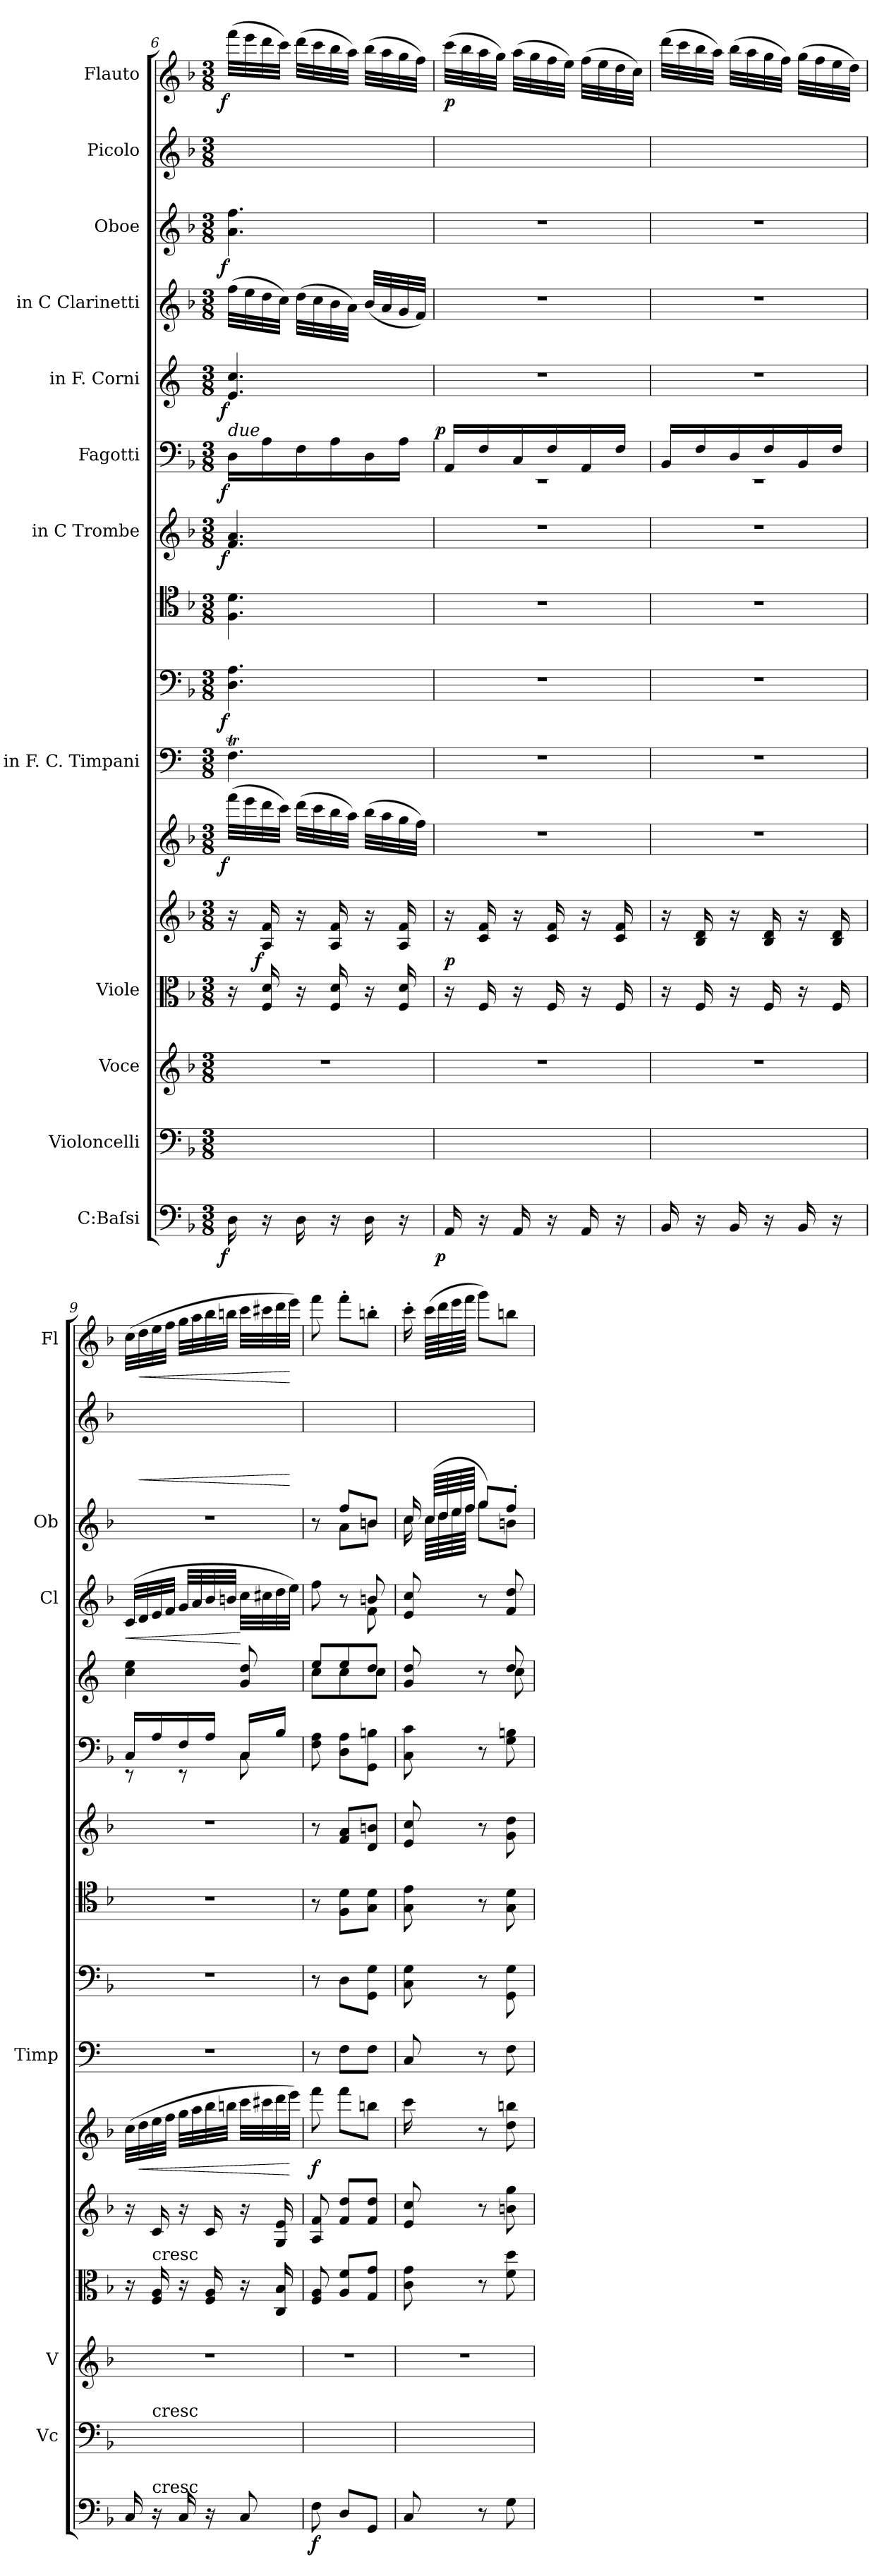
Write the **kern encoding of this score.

**kern	**dynam	**kern	**kern	**kern	**kern	**dynam	**kern	**dynam	**kern	**kern	**dynam	**kern	**kern	**dynam	**kern	**dynam	**kern	**dynam	**kern	**dynam	**kern	**dynam	**kern	**dynam	**kern	**dynam
*part16	*part16	*part15	*part14	*part13	*part12	*part12	*part11	*part11	*part10	*part9	*part9	*part8	*part7	*part7	*part6	*part6	*part5	*part5	*part4	*part4	*part3	*part3	*part2	*part2	*part1	*part1
*staff16	*staff16	*staff15	*staff14	*staff13	*staff12	*staff12	*staff11	*staff11	*staff10	*staff9	*staff9	*staff8	*staff7	*staff7	*staff6	*staff6	*staff5	*staff5	*staff4	*staff4	*staff3	*staff3	*staff2	*staff2	*staff1	*staff1
*I"C:Baſsi	*	*I"Violoncelli	*I"Voce	*I"Viole	*	*	*	*	*I" in F. C. Timpani	*	*	*	*I"in C Trombe	*	*I"Fagotti	*	*I"in F. Corni	*	*I"in C Clarinetti	*	*I"Oboe	*	*I"Picolo	*	*I"Flauto	*
*	*	*I'Vc	*I'V	*	*	*	*	*	*I'Timp	*	*	*	*	*	*	*	*	*	*I'Cl	*	*I'Ob	*	*	*	*I'Fl	*
*clefF4	*	*clefF4	*clefG2	*clefC3	*clefG2	*	*clefG2	*	*clefF4	*clefF4	*	*clefC4	*clefG2	*	*clefF4	*	*clefG2	*	*clefG2	*	*clefG2	*	*clefG2	*	*clefG2	*
*	*	*	*	*	*	*	*	*	*	*	*	*	*	*	*	*	*ITrd4c7	*	*	*	*	*	*ITrd-7c-12	*	*	*
*k[b-]	*	*k[b-]	*k[b-]	*k[b-]	*k[b-]	*	*k[b-]	*	*k[]	*k[b-]	*	*k[b-]	*k[b-]	*	*k[b-]	*	*k[b-]	*	*k[b-]	*	*k[b-]	*	*k[b-]	*	*k[b-]	*
*M3/8	*	*M3/8	*M3/8	*M3/8	*M3/8	*	*M3/8	*	*M3/8	*M3/8	*	*M3/8	*M3/8	*	*M3/8	*	*M3/8	*	*M3/8	*	*M3/8	*	*M3/8	*	*M3/8	*
=6	=6	=6	=6	=6	=6	=6	=6	=6	=6	=6	=6	=6	=6	=6	=6	=6	=6	=6	=6	=6	=6	=6	=6	=6	=6	=6
!	!	!	!	!	!	!	!	!	!	!	!	!	!	!	!LO:TX:a:i:t=due	!	!	!	!	!	!	!	!	!	!	!
!	!LO:DY:rj	!	!	!	!	!	!	!LO:DY:rj	!	!	!LO:DY:rj	!	!	!LO:DY:rj	!	!LO:DY:rj	!	!LO:DY:rj	!	!	!	!LO:DY:rj	!	!	!	!LO:DY:rj
16D\	f	16D\yy	4.r	16r	16r	.	(32fff\LLL	f	4.FT\	4.D\ 4.A\	f	4.F\ 4.d\	4.f/ 4.a/	f	16D\LL	f	4.A/ 4.f/	f	(32ff\LLL	.	4.a\ 4.ff\	f	(32fff\LLLyy	.	(32fff\LLL	f
.	.	.	.	.	.	.	32eee\	.	.	.	.	.	.	.	.	.	.	.	32ee\	.	.	.	32eee\yy	.	32eee\	.
!	!	!	!	!	!	!LO:DY:rj	!	!	!	!	!	!	!	!	!	!	!	!	!	!	!	!	!	!	!	!
16r	.	16ryy	.	16F/ 16d/	16A/ 16f/	f	32ddd\	.	.	.	.	.	.	.	16A\	.	.	.	32dd\	.	.	.	32ddd\yy	.	32ddd\	.
.	.	.	.	.	.	.	32ccc\JJJ)	.	.	.	.	.	.	.	.	.	.	.	32cc\JJJ)	.	.	.	32ccc\JJJyy)	.	32ccc\JJJ)	.
16D\	.	16D\yy	.	16r	16r	.	(32ddd\LLL	.	.	.	.	.	.	.	16F\	.	.	.	(32dd\LLL	.	.	.	(32ddd\LLLyy	.	(32ddd\LLL	.
.	.	.	.	.	.	.	32ccc\	.	.	.	.	.	.	.	.	.	.	.	32cc\	.	.	.	32ccc\yy	.	32ccc\	.
16r	.	16ryy	.	16F/ 16d/	16A/ 16f/	.	32bb-\	.	.	.	.	.	.	.	16A\	.	.	.	32b-\	.	.	.	32bb-\yy	.	32bb-\	.
.	.	.	.	.	.	.	32aa\JJJ)	.	.	.	.	.	.	.	.	.	.	.	32a\JJJ)	.	.	.	32aa\JJJyy)	.	32aa\JJJ)	.
16D\	.	16D\yy	.	16r	16r	.	(32bb-\LLL	.	.	.	.	.	.	.	16D\	.	.	.	(32b-/LLL	.	.	.	(32bb-\LLLyy	.	(32bb-\LLL	.
.	.	.	.	.	.	.	32aa\	.	.	.	.	.	.	.	.	.	.	.	32a/	.	.	.	32aa\yy	.	32aa\	.
16r	.	16ryy	.	16F/ 16d/	16A/ 16f/	.	32gg\	.	.	.	.	.	.	.	16A\JJ	.	.	.	32g/	.	.	.	32gg\yy	.	32gg\	.
.	.	.	.	.	.	.	32ff\JJJ)	.	.	.	.	.	.	.	.	.	.	.	32f/JJJ)	.	.	.	32ff\JJJyy)	.	32ff\JJJ)	.
=7	=7	=7	=7	=7	=7	=7	=7	=7	=7	=7	=7	=7	=7	=7	=7	=7	=7	=7	=7	=7	=7	=7	=7	=7	=7	=7
*	*	*	*	*	*	*	*	*	*	*	*	*	*	*	*^	*	*	*	*	*	*	*	*	*	*	*
!	!LO:DY:rj	!	!	!	!	!	!	!	!	!	!	!	!	!	!	!	!LO:DY:a:rj	!	!	!	!	!	!	!	!	!	!
16AA/	p	16AA/yy	4.r	16r	16r	p	4.r	.	4.r	4.r	.	4.r	4.r	.	16AA/LL	4.rEE	p	4.r	.	4.r	.	4.r	.	(32ccc\LLLyy	.	(32ccc\LLL	p
.	.	.	.	.	.	.	.	.	.	.	.	.	.	.	.	.	.	.	.	.	.	.	.	32bb-\yy	.	32bb-\	.
16r	.	16ryy	.	16F/	16c/ 16f/	.	.	.	.	.	.	.	.	.	16F/	.	.	.	.	.	.	.	.	32aa\yy	.	32aa\	.
.	.	.	.	.	.	.	.	.	.	.	.	.	.	.	.	.	.	.	.	.	.	.	.	32gg\JJJyy)	.	32gg\JJJ)	.
16AA/	.	16AA/yy	.	16r	16r	.	.	.	.	.	.	.	.	.	16C/	.	.	.	.	.	.	.	.	(32aa\LLLyy	.	(32aa\LLL	.
.	.	.	.	.	.	.	.	.	.	.	.	.	.	.	.	.	.	.	.	.	.	.	.	32gg\yy	.	32gg\	.
16r	.	16ryy	.	16F/	16c/ 16f/	.	.	.	.	.	.	.	.	.	16F/	.	.	.	.	.	.	.	.	32ff\yy	.	32ff\	.
.	.	.	.	.	.	.	.	.	.	.	.	.	.	.	.	.	.	.	.	.	.	.	.	32ee\JJJyy)	.	32ee\JJJ)	.
16AA/	.	16AA/yy	.	16r	16r	.	.	.	.	.	.	.	.	.	16AA/	.	.	.	.	.	.	.	.	(32ff\LLLyy	.	(32ff\LLL	.
.	.	.	.	.	.	.	.	.	.	.	.	.	.	.	.	.	.	.	.	.	.	.	.	32ee\yy	.	32ee\	.
16r	.	16ryy	.	16F/	16c/ 16f/	.	.	.	.	.	.	.	.	.	16F/JJ	.	.	.	.	.	.	.	.	32dd\yy	.	32dd\	.
.	.	.	.	.	.	.	.	.	.	.	.	.	.	.	.	.	.	.	.	.	.	.	.	32cc\JJJyy)	.	32cc\JJJ)	.
=8	=8	=8	=8	=8	=8	=8	=8	=8	=8	=8	=8	=8	=8	=8	=8	=8	=8	=8	=8	=8	=8	=8	=8	=8	=8	=8	=8
16BB-/	.	16BB-/yy	4.r	16r	16r	.	4.r	.	4.r	4.r	.	4.r	4.r	.	16BB-/LL	4.rEE	.	4.r	.	4.r	.	4.r	.	(32ddd\LLLyy	.	(32ddd\LLL	.
.	.	.	.	.	.	.	.	.	.	.	.	.	.	.	.	.	.	.	.	.	.	.	.	32ccc\yy	.	32ccc\	.
16r	.	16ryy	.	16F/	16B-/ 16d/	.	.	.	.	.	.	.	.	.	16F/	.	.	.	.	.	.	.	.	32bb-\yy	.	32bb-\	.
.	.	.	.	.	.	.	.	.	.	.	.	.	.	.	.	.	.	.	.	.	.	.	.	32aa\JJJyy)	.	32aa\JJJ)	.
16BB-/	.	16BB-/yy	.	16r	16r	.	.	.	.	.	.	.	.	.	16D/	.	.	.	.	.	.	.	.	(32bb-\LLLyy	.	(32bb-\LLL	.
.	.	.	.	.	.	.	.	.	.	.	.	.	.	.	.	.	.	.	.	.	.	.	.	32aa\yy	.	32aa\	.
16r	.	16ryy	.	16F/	16B-/ 16d/	.	.	.	.	.	.	.	.	.	16F/	.	.	.	.	.	.	.	.	32gg\yy	.	32gg\	.
.	.	.	.	.	.	.	.	.	.	.	.	.	.	.	.	.	.	.	.	.	.	.	.	32ff\JJJyy)	.	32ff\JJJ)	.
16BB-/	.	16BB-/yy	.	16r	16r	.	.	.	.	.	.	.	.	.	16BB-/	.	.	.	.	.	.	.	.	(32gg\LLLyy	.	(32gg\LLL	.
.	.	.	.	.	.	.	.	.	.	.	.	.	.	.	.	.	.	.	.	.	.	.	.	32ff\yy	.	32ff\	.
16r	.	16ryy	.	16F/	16B-/ 16d/	.	.	.	.	.	.	.	.	.	16F/JJ	.	.	.	.	.	.	.	.	32ee\yy	.	32ee\	.
.	.	.	.	.	.	.	.	.	.	.	.	.	.	.	.	.	.	.	.	.	.	.	.	32dd\JJJyy)	.	32dd\JJJ)	.
=9	=9	=9	=9	=9	=9	=9	=9	=9	=9	=9	=9	=9	=9	=9	=9	=9	=9	=9	=9	=9	=9	=9	=9	=9	=9	=9	=9
!	!	!	!	!	!	!	!	!	!	!	!	!	!	!	!	!	!	!	!	!	!LO:HP:b	!	!	!	!	!	!
16C/	.	16C/yy	4.r	16r	16r	.	(32cc\LLL	.	4.r	4.r	.	4.r	4.r	.	16C/LL	8rEE	.	4f\ 4a\	.	(32c/LLL	<	4.r	.	(32cc\LLLyy	.	(32cc\LLL	.
!	!	!	!	!	!	!	!	!LO:HP:b	!	!	!	!	!	!	!	!	!	!	!	!	!	!	!	!	!LO:HP:b	!	!LO:HP:b
.	.	.	.	.	.	.	32dd\	<	.	.	.	.	.	.	.	.	.	.	.	32d/	.	.	.	32dd\yy	<	32dd\	<
!	!	!	!	!LO:TX:t=cresc	!	!	!	!	!	!	!	!	!	!	!	!	!	!	!	!	!	!	!	!	!	!	!
!	!	!LO:TX:t=cresc	!	!	!	!	!	!	!	!	!	!	!	!	!	!	!	!	!	!	!	!	!	!	!	!	!
!LO:TX:t=cresc	!	!	!	!	!	!	!	!	!	!	!	!	!	!	!	!	!	!	!	!	!	!	!	!	!	!	!
16r	.	16ryy	.	16F/ 16A/	16c/	.	32ee\	.	.	.	.	.	.	.	16A/	.	.	.	.	32e/	.	.	.	32ee\yy	.	32ee\	.
.	.	.	.	.	.	.	32ff\JJJ	.	.	.	.	.	.	.	.	.	.	.	.	32f/JJJ	.	.	.	32ff\JJJyy	.	32ff\JJJ	.
16C/	.	16C/yy	.	16r	16r	.	32gg\LLL	.	.	.	.	.	.	.	16F/	8rEE	.	.	.	32g/LLL	.	.	.	32gg\LLLyy	.	32gg\LLL	.
.	.	.	.	.	.	.	32aa\	.	.	.	.	.	.	.	.	.	.	.	.	32a/	.	.	.	32aa\yy	.	32aa\	.
16r	.	16ryy	.	16F/ 16A/	16c/	.	32bb-\	.	.	.	.	.	.	.	16A/JJ	.	.	.	.	32b-/	.	.	.	32bb-\yy	.	32bb-\	.
.	.	.	.	.	.	.	32bbn\JJJ	.	.	.	.	.	.	.	.	.	.	.	.	32bn/JJJ	.	.	.	32bbn\JJJyy	.	32bbn\JJJ	.
8C/	.	8C/yy	.	16r	16r	.	32ccc\LLL	.	.	.	.	.	.	.	16C/LL	8C\	.	8c/ 8g/	.	32cc\LLL	[	.	.	32ccc\LLLyy	.	32ccc\LLL	.
.	.	.	.	.	.	.	32ccc#X\	.	.	.	.	.	.	.	.	.	.	.	.	32cc#X\	.	.	.	32ccc#X\yy	.	32ccc#X\	.
.	.	.	.	16C/ 16B-/	16G/ 16e/	.	32ddd\	.	.	.	.	.	.	.	16B-/JJ	.	.	.	.	32dd\	.	.	.	32ddd\yy	.	32ddd\	.
.	.	.	.	.	.	.	32eee\JJJ)	[	.	.	.	.	.	.	.	.	.	.	.	32ee\JJJ)	.	.	.	32eee\JJJyy)	[	32eee\JJJ)	[
*	*	*	*	*	*	*	*	*	*	*	*	*	*	*	*v	*v	*	*	*	*	*	*	*	*	*	*	*
=10	=10	=10	=10	=10	=10	=10	=10	=10	=10	=10	=10	=10	=10	=10	=10	=10	=10	=10	=10	=10	=10	=10	=10	=10	=10	=10
*	*	*	*	*	*	*	*	*	*	*	*	*	*	*	*	*	*^	*	*^	*	*^	*	*	*	*	*
8F\	f	8F\yy	4.r	8F/ 8A/	8A/ 8f/	.	8fff\	f	8r	8r	.	8r	8r	.	8F\ 8A\	.	8a/L	8f\L	.	8ff\	4rcyy	.	8r	8rcyy	.	8fff\yy	.	8fff\	.
8D/L	.	8D/Lyy	.	8A/ 8f/L	8f/ 8dd/L	.	8fff\L	.	8F\L	8D\L	.	8F\ 8d\L	8f/ 8a/L	.	8D\ 8A\L	.	8a/	8f\	.	8r	.	.	8ff/L	8a\L	.	8fff'\Lyy	.	8fff'\L	.
8GG/J	.	8GG/Jyy	.	8G/ 8g/J	8f/ 8dd/J	.	8bbn\J	.	8F\J	8GG\ 8G\J	.	8G\ 8d\J	8d/ 8bn/J	.	8GG\ 8Bn\J	.	8g/J	8f\J	.	8bn/	8f\	.	8bn/J	8bn\J	.	8bbn'\Jyy	.	8bbn'\J	.
=11	=11	=11	=11	=11	=11	=11	=11	=11	=11	=11	=11	=11	=11	=11	=11	=11	=11	=11	=11	=11	=11	=11	=11	=11	=11	=11	=11	=11	=11
!	!	!	!	!	!	!	!LO:N:vis=16	!	!	!	!	!	!	!	!	!	!	!	!	!	!	!	!	!	!	!	!	!	!
*	*	*	*	*	*	*	*	*	*	*	*	*	*	*	*	*	*	*	*	*v	*v	*	*	*	*	*	*	*	*
8C/	.	8C/yy	4.r	8c\ 8g\	8e/ 8cc/	.	8ccc\	.	8C/	8C\ 8G\	.	8G\ 8e\	8e/ 8cc/	.	8C\ 8c\	.	8c/ 8g/	4ryy	.	8e/ 8cc/	.	16cc/	16cc\	.	16ccc'\yy	.	16ccc'\	.
.	.	.	.	.	.	.	.	.	.	.	.	.	.	.	.	.	.	.	.	.	.	(64cc/LLLL	64cc\LLLL	.	(64ccc\LLLLyy	.	(64ccc\LLLL	.
.	.	.	.	.	.	.	.	.	.	.	.	.	.	.	.	.	.	.	.	.	.	64dd/	64dd\	.	64ddd\yy	.	64ddd\	.
.	.	.	.	.	.	.	.	.	.	.	.	.	.	.	.	.	.	.	.	.	.	64ee/	64ee\	.	64eee\yy	.	64eee\	.
.	.	.	.	.	.	.	.	.	.	.	.	.	.	.	.	.	.	.	.	.	.	64ff/JJJJ	64ff\JJJJ	.	64fff\JJJJyy	.	64fff\JJJJ	.
8r	.	8ryy	.	8r	8r	.	8r	.	8r	8r	.	8r	8r	.	8r	.	8r	.	.	8r	.	8gg/L)	8gg\L	.	8ggg\Lyy)	.	8ggg\L)	.
8G\	.	8G\yy	.	8f\ 8dd\	8bn\ 8gg\	.	8dd\ 8bbn\	.	8F\	8GG\ 8G\	.	8G\ 8d\	8g\ 8dd\	.	8G\ 8Bn\	.	8g/	8f\	.	8f/ 8dd/	.	8ff'/J	8bn\J	.	8bbn\Jyy	.	8bbn\J	.
*	*	*	*	*	*	*	*	*	*	*	*	*	*	*	*	*	*v	*v	*	*	*	*v	*v	*	*	*	*	*
=	=	=	=	=	=	=	=	=	=	=	=	=	=	=	=	=	=	=	=	=	=	=	=	=	=	=
*-	*-	*-	*-	*-	*-	*-	*-	*-	*-	*-	*-	*-	*-	*-	*-	*-	*-	*-	*-	*-	*-	*-	*-	*-	*-	*-
